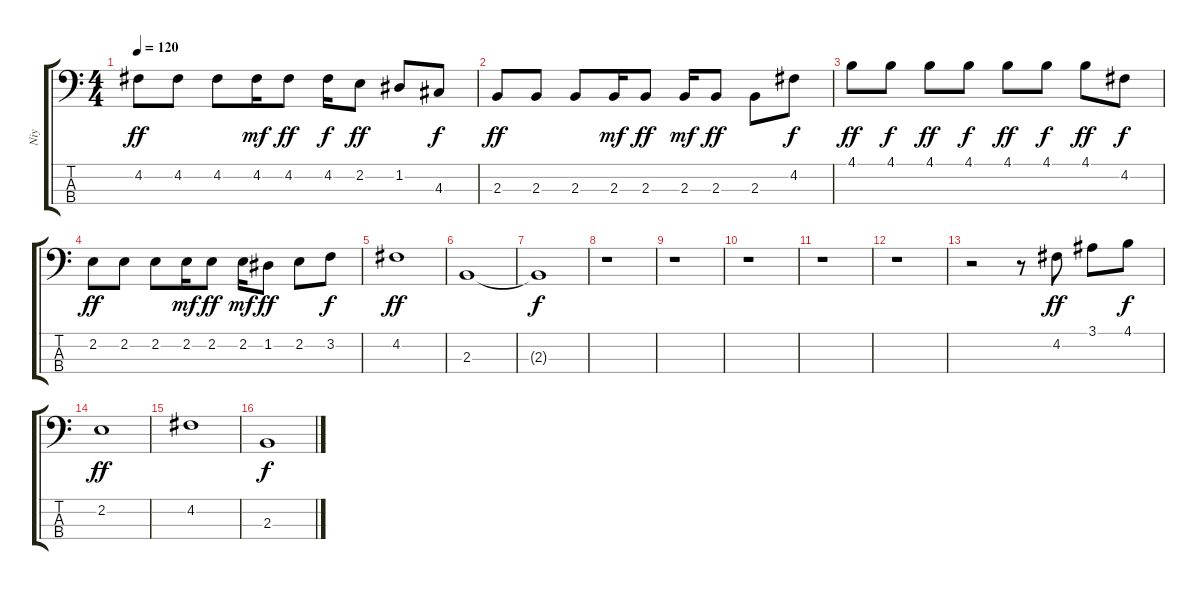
\track ("Niy" "Niy") {instrument electricbassfinger}
\staff {score tabs}
\tuning (G2 D2 A1 E1) {hide}
\ts (4 4)
\tempo 120
\clef f4
\ks c
4.2.8{dy ff} 4.2.8 4.2.8 4.2.16{dy mf} 4.2.8{dy ff} 4.2.16{dy f} 2.2.8{dy ff} 1.2.8 4.3.8{dy f} |
2.3.8{dy ff} 2.3.8 2.3.8 2.3.16{dy mf} 2.3.8{dy ff} 2.3.16{dy mf} 2.3.8{dy ff} 2.3.8 4.2.8{dy f} |
4.1.8{dy ff} 4.1.8{dy f} 4.1.8{dy ff} 4.1.8{dy f} 4.1.8{dy ff} 4.1.8{dy f} 4.1.8{dy ff} 4.2.8{dy f} |
2.2.8{dy ff} 2.2.8 2.2.8 2.2.16{dy mf} 2.2.8{dy ff} 2.2.16{dy mf} 1.2.8{dy ff} 2.2.8 3.2.8{dy f} |
4.2.1{dy ff} |
2.3.1 |
2.3{t}.1{dy f} |
r.1 |
r.1 |
r.1 |
r.1 |
r.1 |
r.2 r.8 4.2.8{dy ff} 3.1.8 4.1.8{dy f} |
2.2.1{dy ff} |
4.2.1 |
2.3.1{dy f}
